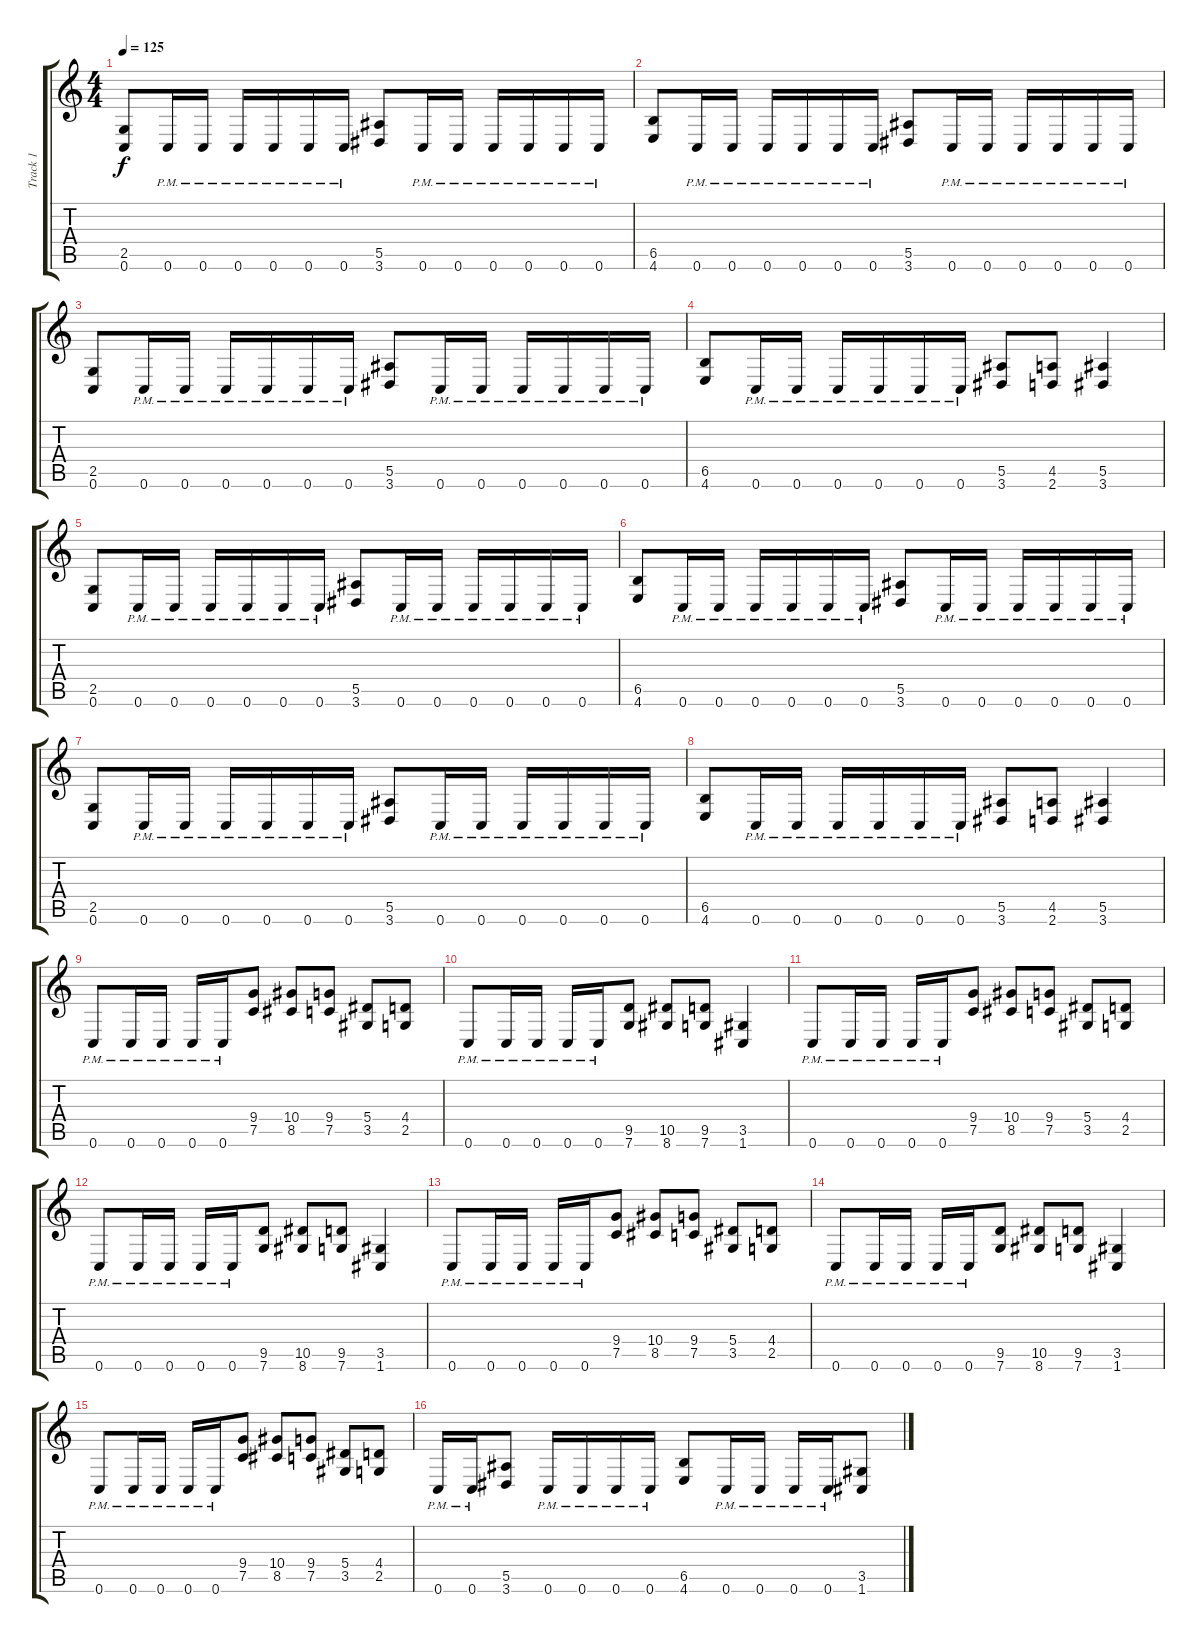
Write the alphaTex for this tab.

\track ("Track 1" "Track 1") {instrument distortionguitar}
\staff {score tabs}
\tuning (C4 G3 Eb3 Bb2 F2 C2) {hide}
\ts (4 4)
\tempo 125
\clef g2
\ks c
(2.5 0.6).8{dy f} 0.6{pm}.16 0.6{pm}.16 0.6{pm}.16 0.6{pm}.16 0.6{pm}.16 0.6{pm}.16 (5.5 3.6).8 0.6{pm}.16 0.6{pm}.16 0.6{pm}.16 0.6{pm}.16 0.6{pm}.16 0.6{pm}.16 |
(6.5 4.6).8 0.6{pm}.16 0.6{pm}.16 0.6{pm}.16 0.6{pm}.16 0.6{pm}.16 0.6{pm}.16 (5.5 3.6).8 0.6{pm}.16 0.6{pm}.16 0.6{pm}.16 0.6{pm}.16 0.6{pm}.16 0.6{pm}.16 |
(2.5 0.6).8 0.6{pm}.16 0.6{pm}.16 0.6{pm}.16 0.6{pm}.16 0.6{pm}.16 0.6{pm}.16 (5.5 3.6).8 0.6{pm}.16 0.6{pm}.16 0.6{pm}.16 0.6{pm}.16 0.6{pm}.16 0.6{pm}.16 |
(6.5 4.6).8 0.6{pm}.16 0.6{pm}.16 0.6{pm}.16 0.6{pm}.16 0.6{pm}.16 0.6{pm}.16 (5.5 3.6).8 (4.5 2.6).8 (5.5 3.6).4 |
(2.5 0.6).8 0.6{pm}.16 0.6{pm}.16 0.6{pm}.16 0.6{pm}.16 0.6{pm}.16 0.6{pm}.16 (5.5 3.6).8 0.6{pm}.16 0.6{pm}.16 0.6{pm}.16 0.6{pm}.16 0.6{pm}.16 0.6{pm}.16 |
(6.5 4.6).8 0.6{pm}.16 0.6{pm}.16 0.6{pm}.16 0.6{pm}.16 0.6{pm}.16 0.6{pm}.16 (5.5 3.6).8 0.6{pm}.16 0.6{pm}.16 0.6{pm}.16 0.6{pm}.16 0.6{pm}.16 0.6{pm}.16 |
(2.5 0.6).8 0.6{pm}.16 0.6{pm}.16 0.6{pm}.16 0.6{pm}.16 0.6{pm}.16 0.6{pm}.16 (5.5 3.6).8 0.6{pm}.16 0.6{pm}.16 0.6{pm}.16 0.6{pm}.16 0.6{pm}.16 0.6{pm}.16 |
(6.5 4.6).8 0.6{pm}.16 0.6{pm}.16 0.6{pm}.16 0.6{pm}.16 0.6{pm}.16 0.6{pm}.16 (5.5 3.6).8 (4.5 2.6).8 (5.5 3.6).4 |
0.6{pm}.8 0.6{pm}.16 0.6{pm}.16 0.6{pm}.16 0.6{pm}.16 (9.4 7.5).8 (10.4 8.5).8 (9.4 7.5).8 (5.4 3.5).8 (4.4 2.5).8 |
0.6{pm}.8 0.6{pm}.16 0.6{pm}.16 0.6{pm}.16 0.6{pm}.16 (9.5 7.6).8 (10.5 8.6).8 (9.5 7.6).8 (3.5 1.6).4 |
0.6{pm}.8 0.6{pm}.16 0.6{pm}.16 0.6{pm}.16 0.6{pm}.16 (9.4 7.5).8 (10.4 8.5).8 (9.4 7.5).8 (5.4 3.5).8 (4.4 2.5).8 |
0.6{pm}.8 0.6{pm}.16 0.6{pm}.16 0.6{pm}.16 0.6{pm}.16 (9.5 7.6).8 (10.5 8.6).8 (9.5 7.6).8 (3.5 1.6).4 |
0.6{pm}.8 0.6{pm}.16 0.6{pm}.16 0.6{pm}.16 0.6{pm}.16 (9.4 7.5).8 (10.4 8.5).8 (9.4 7.5).8 (5.4 3.5).8 (4.4 2.5).8 |
0.6{pm}.8 0.6{pm}.16 0.6{pm}.16 0.6{pm}.16 0.6{pm}.16 (9.5 7.6).8 (10.5 8.6).8 (9.5 7.6).8 (3.5 1.6).4 |
0.6{pm}.8 0.6{pm}.16 0.6{pm}.16 0.6{pm}.16 0.6{pm}.16 (9.4 7.5).8 (10.4 8.5).8 (9.4 7.5).8 (5.4 3.5).8 (4.4 2.5).8 |
0.6{pm}.16 0.6{pm}.16 (5.5 3.6).8 0.6{pm}.16 0.6{pm}.16 0.6{pm}.16 0.6{pm}.16 (6.5 4.6).8 0.6{pm}.16 0.6{pm}.16 0.6{pm}.16 0.6{pm}.16 (3.5 1.6).8
